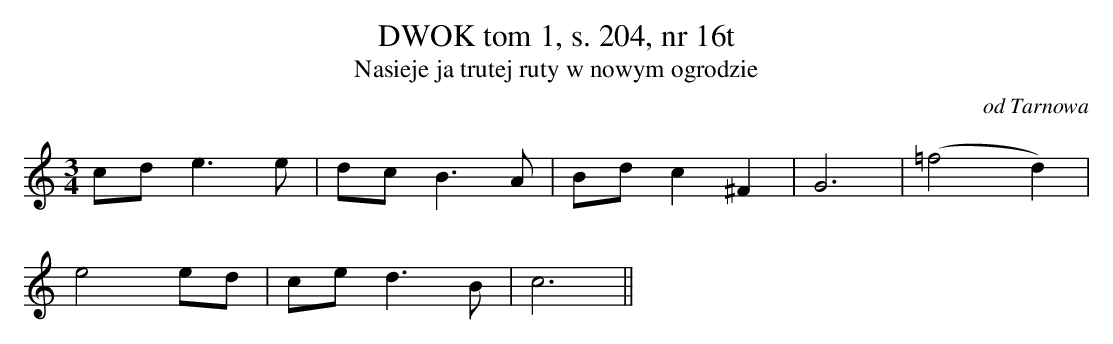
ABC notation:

X:1
T:DWOK tom 1, s. 204, nr 16t
T:Nasieje ja trutej ruty w nowym ogrodzie
O:od Tarnowa
M:3/4
L:1/8
K:C
cde3e | dcB3A | Bdc2^F2 | G6 |(=f4d2) |
 e4ed | ced3B | c6||
